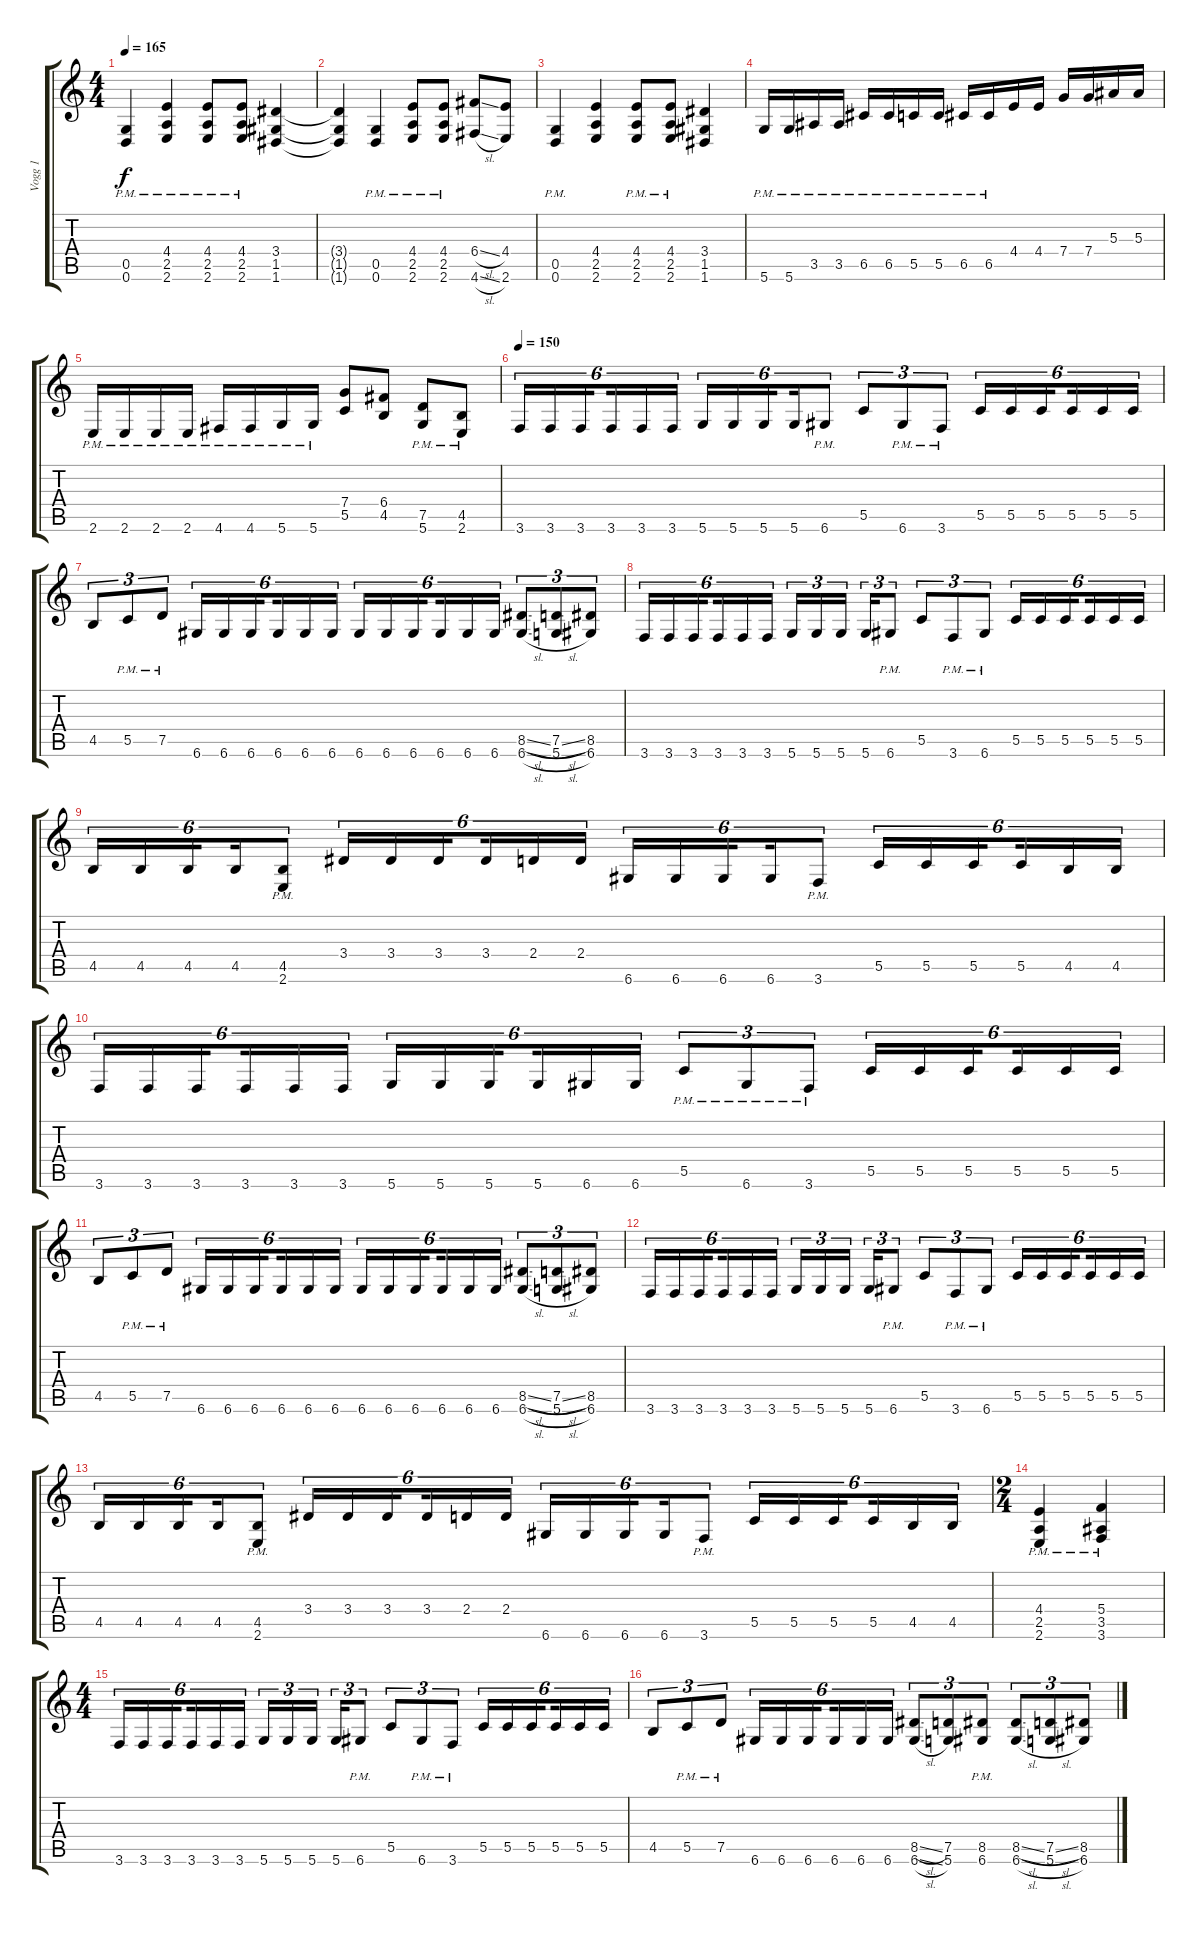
\track ("Vogg 1" "Vogg 1") {instrument distortionguitar}
\staff {score tabs}
\tuning (D4 A3 F3 C3 G2 D2) {hide}
\ts (4 4)
\tempo 165
\clef g2
\ks c
(0.5{pm} 0.6{pm}).4{dy f} (4.4{pm} 2.5{pm} 2.6{pm}).4 (4.4{pm} 2.5{pm} 2.6{pm}).8 (4.4{pm} 2.5{pm} 2.6{pm}).8 (3.4 1.5 1.6).4 |
(3.4{t} 1.5{t} 1.6{t}).4 (0.5{pm} 0.6{pm}).4 (4.4{pm} 2.5{pm} 2.6{pm}).8 (4.4{pm} 2.5{pm} 2.6{pm}).8 (6.4{sl} 4.6{sl}).8 (4.4 2.6).8 |
(0.5{pm} 0.6{pm}).4 (4.4 2.5 2.6).4 (4.4{pm} 2.5{pm} 2.6{pm}).8 (4.4{pm} 2.5{pm} 2.6{pm}).8 (3.4 1.5 1.6).4 |
5.6{pm}.16 5.6{pm}.16 3.5{pm}.16 3.5{pm}.16 6.5{pm}.16 6.5{pm}.16 5.5{pm}.16 5.5{pm}.16 6.5{pm}.16 6.5{pm}.16 4.4.16 4.4.16 7.4.16 7.4.16 5.3.16 5.3.16 |
2.6{pm}.16 2.6{pm}.16 2.6{pm}.16 2.6{pm}.16 4.6{pm}.16 4.6{pm}.16 5.6{pm}.16 5.6{pm}.16 (7.4 5.5).8 (6.4 4.5).8 (7.5{pm} 5.6{pm}).8 (4.5{pm} 2.6{pm}).8 |
\tempo 150
3.6.16{tu (6 4)} 3.6.16{tu (6 4)} 3.6.16{tu (6 4) beam splitsecondary} 3.6.16{tu (6 4)} 3.6.16{tu (6 4)} 3.6.16{tu (6 4)} 5.6.16{tu (6 4)} 5.6.16{tu (6 4)} 5.6.16{tu (6 4) beam splitsecondary} 5.6.16{tu (6 4)} 6.6{pm}.8{tu (6 4)} 5.5.8{tu (3 2)} 6.6{pm}.8{tu (3 2)} 3.6{pm}.8{tu (3 2)} 5.5.16{tu (6 4)} 5.5.16{tu (6 4)} 5.5.16{tu (6 4) beam splitsecondary} 5.5.16{tu (6 4)} 5.5.16{tu (6 4)} 5.5.16{tu (6 4)} |
4.5.8{tu (3 2)} 5.5{pm}.8{tu (3 2)} 7.5{pm}.8{tu (3 2)} 6.6.16{tu (6 4)} 6.6.16{tu (6 4)} 6.6.16{tu (6 4) beam splitsecondary} 6.6.16{tu (6 4)} 6.6.16{tu (6 4)} 6.6.16{tu (6 4)} 6.6.16{tu (6 4)} 6.6.16{tu (6 4)} 6.6.16{tu (6 4) beam splitsecondary} 6.6.16{tu (6 4)} 6.6.16{tu (6 4)} 6.6.16{tu (6 4)} (8.5{sl} 6.6{sl}).8{tu (3 2)} (7.5{sl} 5.6{sl}).8{tu (3 2)} (8.5 6.6).8{tu (3 2)} |
3.6.16{tu (6 4)} 3.6.16{tu (6 4)} 3.6.16{tu (6 4) beam splitsecondary} 3.6.16{tu (6 4)} 3.6.16{tu (6 4)} 3.6.16{tu (6 4)} 5.6.16{tu (3 2)} 5.6.16{tu (3 2)} 5.6.16{tu (3 2) beam splitsecondary} 5.6.16{tu (3 2)} 6.6{pm}.8{tu (3 2)} 5.5.8{tu (3 2)} 3.6{pm}.8{tu (3 2)} 6.6{pm}.8{tu (3 2)} 5.5.16{tu (6 4)} 5.5.16{tu (6 4)} 5.5.16{tu (6 4) beam splitsecondary} 5.5.16{tu (6 4)} 5.5.16{tu (6 4)} 5.5.16{tu (6 4)} |
4.5.16{tu (6 4)} 4.5.16{tu (6 4)} 4.5.16{tu (6 4) beam splitsecondary} 4.5.16{tu (6 4)} (4.5{pm} 2.6{pm}).8{tu (6 4)} 3.4.16{tu (6 4)} 3.4.16{tu (6 4)} 3.4.16{tu (6 4) beam splitsecondary} 3.4.16{tu (6 4)} 2.4.16{tu (6 4)} 2.4.16{tu (6 4)} 6.6.16{tu (6 4)} 6.6.16{tu (6 4)} 6.6.16{tu (6 4) beam splitsecondary} 6.6.16{tu (6 4)} 3.6{pm}.8{tu (6 4)} 5.5.16{tu (6 4)} 5.5.16{tu (6 4)} 5.5.16{tu (6 4) beam splitsecondary} 5.5.16{tu (6 4)} 4.5.16{tu (6 4)} 4.5.16{tu (6 4)} |
3.6.16{tu (6 4)} 3.6.16{tu (6 4)} 3.6.16{tu (6 4) beam splitsecondary} 3.6.16{tu (6 4)} 3.6.16{tu (6 4)} 3.6.16{tu (6 4)} 5.6.16{tu (6 4)} 5.6.16{tu (6 4)} 5.6.16{tu (6 4) beam splitsecondary} 5.6.16{tu (6 4)} 6.6.16{tu (6 4)} 6.6.16{tu (6 4)} 5.5{pm}.8{tu (3 2)} 6.6{pm}.8{tu (3 2)} 3.6{pm}.8{tu (3 2)} 5.5.16{tu (6 4)} 5.5.16{tu (6 4)} 5.5.16{tu (6 4) beam splitsecondary} 5.5.16{tu (6 4)} 5.5.16{tu (6 4)} 5.5.16{tu (6 4)} |
4.5.8{tu (3 2)} 5.5{pm}.8{tu (3 2)} 7.5{pm}.8{tu (3 2)} 6.6.16{tu (6 4)} 6.6.16{tu (6 4)} 6.6.16{tu (6 4) beam splitsecondary} 6.6.16{tu (6 4)} 6.6.16{tu (6 4)} 6.6.16{tu (6 4)} 6.6.16{tu (6 4)} 6.6.16{tu (6 4)} 6.6.16{tu (6 4) beam splitsecondary} 6.6.16{tu (6 4)} 6.6.16{tu (6 4)} 6.6.16{tu (6 4)} (8.5{sl} 6.6{sl}).8{tu (3 2)} (7.5{sl} 5.6{sl}).8{tu (3 2)} (8.5 6.6).8{tu (3 2)} |
3.6.16{tu (6 4)} 3.6.16{tu (6 4)} 3.6.16{tu (6 4) beam splitsecondary} 3.6.16{tu (6 4)} 3.6.16{tu (6 4)} 3.6.16{tu (6 4)} 5.6.16{tu (3 2)} 5.6.16{tu (3 2)} 5.6.16{tu (3 2) beam splitsecondary} 5.6.16{tu (3 2)} 6.6{pm}.8{tu (3 2)} 5.5.8{tu (3 2)} 3.6{pm}.8{tu (3 2)} 6.6{pm}.8{tu (3 2)} 5.5.16{tu (6 4)} 5.5.16{tu (6 4)} 5.5.16{tu (6 4) beam splitsecondary} 5.5.16{tu (6 4)} 5.5.16{tu (6 4)} 5.5.16{tu (6 4)} |
4.5.16{tu (6 4)} 4.5.16{tu (6 4)} 4.5.16{tu (6 4) beam splitsecondary} 4.5.16{tu (6 4)} (4.5{pm} 2.6{pm}).8{tu (6 4)} 3.4.16{tu (6 4)} 3.4.16{tu (6 4)} 3.4.16{tu (6 4) beam splitsecondary} 3.4.16{tu (6 4)} 2.4.16{tu (6 4)} 2.4.16{tu (6 4)} 6.6.16{tu (6 4)} 6.6.16{tu (6 4)} 6.6.16{tu (6 4) beam splitsecondary} 6.6.16{tu (6 4)} 3.6{pm}.8{tu (6 4)} 5.5.16{tu (6 4)} 5.5.16{tu (6 4)} 5.5.16{tu (6 4) beam splitsecondary} 5.5.16{tu (6 4)} 4.5.16{tu (6 4)} 4.5.16{tu (6 4)} |
\ts (2 4)
(4.4{pm} 2.5{pm} 2.6{pm}).4 (5.4{pm} 3.5{pm} 3.6{pm}).4 |
\ts (4 4)
3.6.16{tu (6 4)} 3.6.16{tu (6 4)} 3.6.16{tu (6 4) beam splitsecondary} 3.6.16{tu (6 4)} 3.6.16{tu (6 4)} 3.6.16{tu (6 4)} 5.6.16{tu (3 2)} 5.6.16{tu (3 2)} 5.6.16{tu (3 2) beam splitsecondary} 5.6.16{tu (3 2)} 6.6{pm}.8{tu (3 2)} 5.5.8{tu (3 2)} 6.6{pm}.8{tu (3 2)} 3.6{pm}.8{tu (3 2)} 5.5.16{tu (6 4)} 5.5.16{tu (6 4)} 5.5.16{tu (6 4) beam splitsecondary} 5.5.16{tu (6 4)} 5.5.16{tu (6 4)} 5.5.16{tu (6 4)} |
4.5.8{tu (3 2)} 5.5{pm}.8{tu (3 2)} 7.5{pm}.8{tu (3 2)} 6.6.16{tu (6 4)} 6.6.16{tu (6 4)} 6.6.16{tu (6 4) beam splitsecondary} 6.6.16{tu (6 4)} 6.6.16{tu (6 4)} 6.6.16{tu (6 4)} (8.5{sl} 6.6{sl}).8{tu (3 2)} (7.5 5.6).8{tu (3 2)} (8.5{pm} 6.6{pm}).8{tu (3 2)} (8.5{sl} 6.6{sl}).8{tu (3 2)} (7.5{sl} 5.6{sl}).8{tu (3 2)} (8.5 6.6).8{tu (3 2)}
